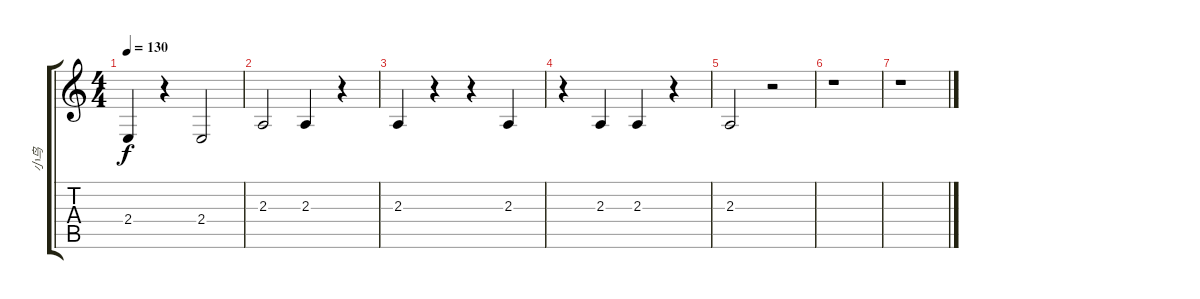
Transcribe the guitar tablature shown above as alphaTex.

\track ("小鸟" "小鸟") {instrument birdtweet}
\staff {score tabs}
\tuning (E4 B3 G3 D3 A2 E2) {hide}
\ts (4 4)
\tempo 130
\clef g2
\ks c
2.4.4{dy f} r.4 2.4.2 |
2.3.2 2.3.4 r.4 |
2.3.4 r.4 r.4 2.3.4 |
r.4 2.3.4 2.3.4 r.4 |
2.3.2 r.2 |
r.1 |
r.1
